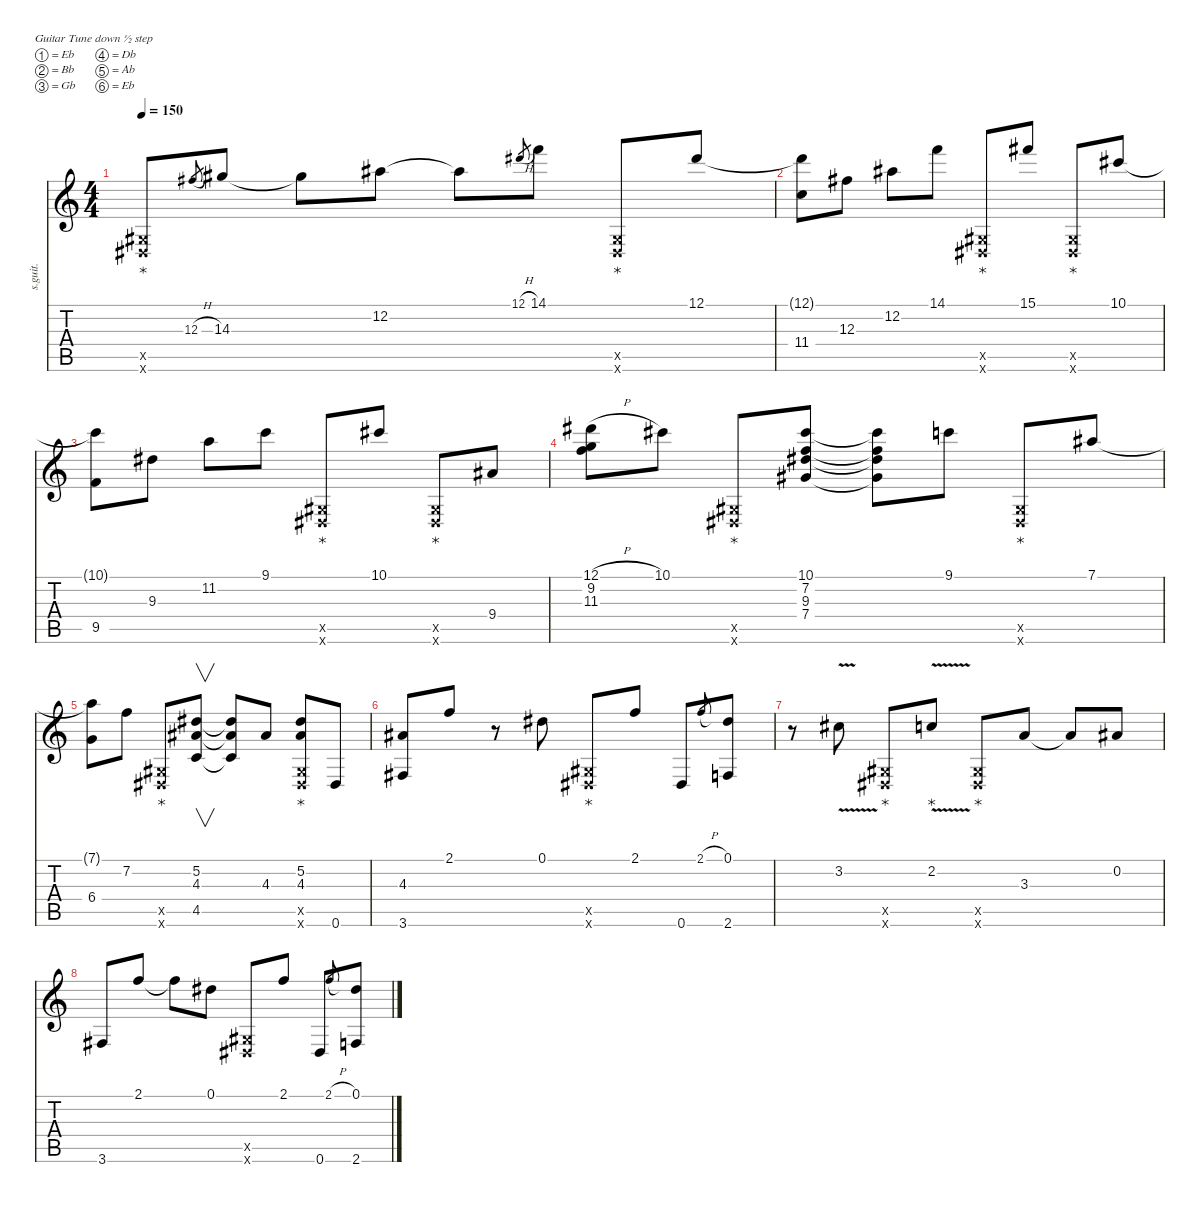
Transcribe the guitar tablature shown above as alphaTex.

\defaultSystemsLayout 4
\hideDynamics
\bracketExtendMode nobrackets
\track ("Steel Guitar" "s.guit.") {multiBarRest instrument acousticguitarsteel}
\staff {score tabs}
\tuning (Eb4 Bb3 Gb3 Db3 Ab2 Eb2)
\ts (4 4)
\tempo 150
\clef g2
\ks c
(0.5{x acc #} 0.6{x acc #}).8{dy mf glpt beam Up} 12.3{h acc #}.8{gr beam Up} 14.3{acc #}.8{beam Up} 14.3{t acc #}.8{beam Down} 12.2{acc #}.8{beam Down} 12.2{t acc #}.8{beam Down} 12.1{h acc #}.8{gr beam Up} 14.1.8{beam Down} (0.5{x acc #} 0.6{x acc #}).8{glpt beam Up} 12.1{acc #}.8{beam Up} |
(12.1{t acc #} 11.4).8{beam Down} 12.3{acc #}.8{beam Down} 12.2{acc #}.8{beam Down} 14.1.8{beam Down} (0.5{x acc #} 0.6{x acc #}).8{glpt beam Up} 15.1{acc #}.8{beam Up} (0.5{x acc #} 0.6{x acc #}).8{glpt beam Up} 10.1{acc #}.8{beam Up} |
(10.1{t acc #} 9.5).8{beam Down} 9.3{acc #}.8{beam Down} 11.2.8{beam Down} 9.1.8{beam Down} (0.5{x acc #} 0.6{x acc #}).8{glpt beam Up} 10.1{acc #}.8{beam Up} (0.5{x acc #} 0.6{x acc #}).8{glpt beam Up} 9.4{acc #}.8{beam Up} |
(12.1{h acc #} 9.2 11.3).8{beam Down} 10.1{acc #}.8{beam Down} (0.5{x acc #} 0.6{x acc #}).8{glpt beam Up} (10.1{acc #} 7.2 9.3{acc #} 7.4{acc #}).8{beam Up} (10.1{t acc #} 7.2{t} 9.3{t acc #} 7.4{t acc #}).8{beam Down} 9.1.8{beam Down} (0.5{x acc #} 0.6{x acc #}).8{glpt beam Up} 7.1{acc #}.8{beam Up} |
(7.1{t acc #} 6.4).8{beam Down} 7.2.8{beam Down} (0.5{x acc #} 0.6{x acc #}).8{glpt beam Up} (5.2{acc #} 4.3{acc #} 4.5).8{v beam Up} (5.2{t acc #} 4.3{t acc #} 4.5{t}).8{beam Up} 4.3{acc #}.8{beam Up} (0.5{x acc #} 0.6{x acc #} 4.3{acc #} 5.2{acc #}).8{glpt beam Up} 0.6{acc #}.8{beam Up} |
(4.3{acc #} 3.6{acc #}).8{beam Up} 2.1.8{beam Up} r.8{beam Down} 0.1{acc #}.8{beam Down} (0.5{x acc #} 0.6{x acc #}).8{glpt beam Up} 2.1.8{beam Up} 0.6{acc #}.8{beam Up} 2.1{h}.8{gr beam Up} (0.1{acc #} 2.6).8{beam Up} |
r.8{beam Down} 3.2{v acc #}.8{beam Down} (0.5{x acc #} 0.6{x acc #}).8{glpt beam Up} 2.2{v}.8{glpt beam Up} (0.5{x acc #} 0.6{x acc #}).8{glpt beam Up} 3.3.8{beam Up} 3.3{t}.8{beam Up} 0.2{acc #}.8{beam Up} |
3.6{acc #}.8{beam Up} 2.1.8{beam Up} 2.1{t}.8{beam Down} 0.1{acc #}.8{beam Down} (0.5{x acc #} 0.6{x acc #}).8{beam Up} 2.1.8{beam Up} 0.6{acc #}.8{beam Up} 2.1{h}.8{gr beam Up} (2.6 0.1{acc #}).8{beam Up}
